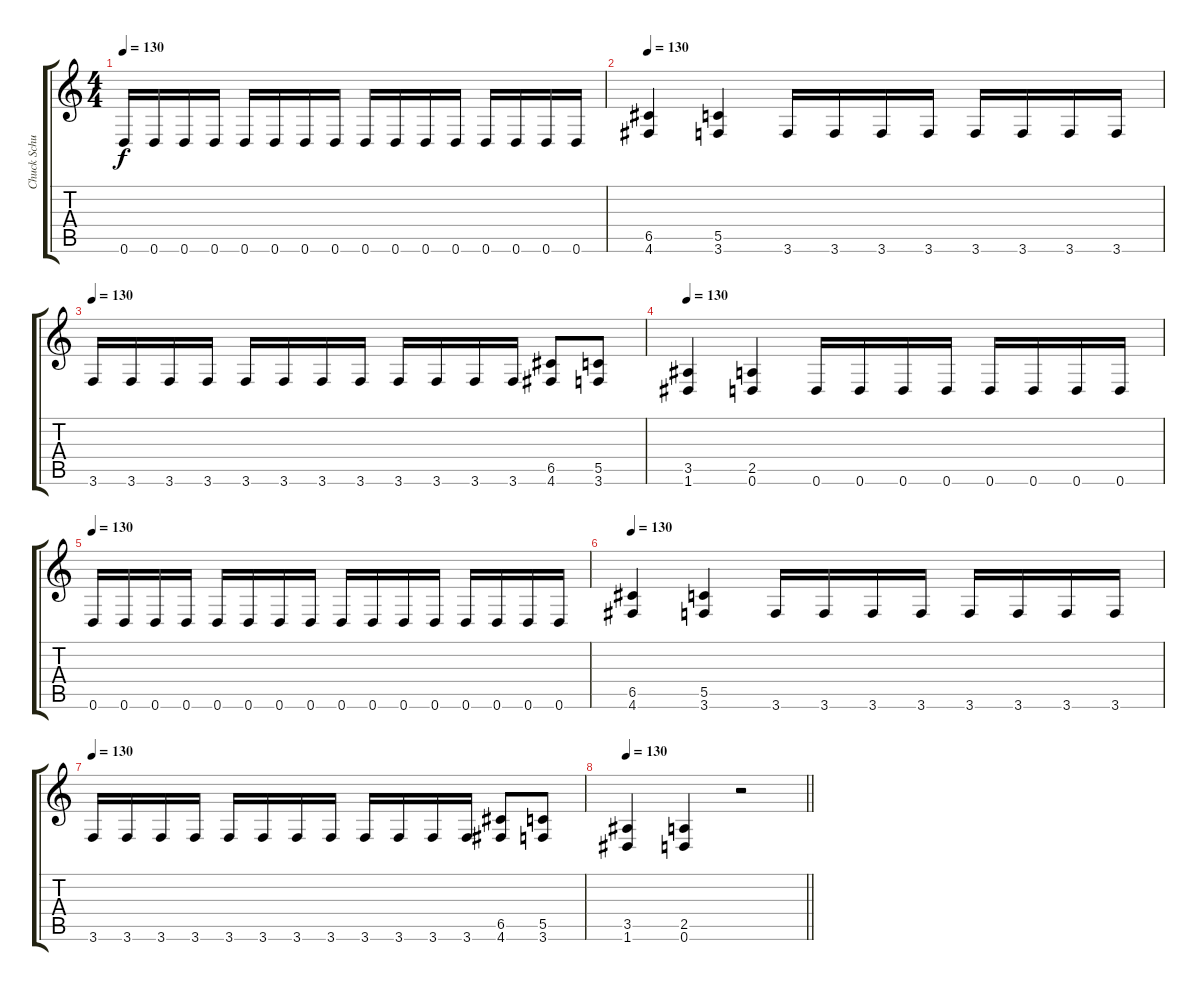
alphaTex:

\track ("Chuck Schuldiner" "Chuck Schu") {instrument distortionguitar}
\staff {score tabs}
\tuning (D4 A3 F3 C3 G2 D2) {hide}
\ts (4 4)
\tempo 130
\clef g2
\ks c
0.6.16{dy f} 0.6.16 0.6.16 0.6.16 0.6.16 0.6.16 0.6.16 0.6.16 0.6.16 0.6.16 0.6.16 0.6.16 0.6.16 0.6.16 0.6.16 0.6.16 |
\tempo 130
(6.5 4.6).4 (5.5 3.6).4 3.6.16 3.6.16 3.6.16 3.6.16 3.6.16 3.6.16 3.6.16 3.6.16 |
\tempo 130
3.6.16 3.6.16 3.6.16 3.6.16 3.6.16 3.6.16 3.6.16 3.6.16 3.6.16 3.6.16 3.6.16 3.6.16 (6.5 4.6).8 (5.5 3.6).8 |
\tempo 130
(3.5 1.6).4 (2.5 0.6).4 0.6.16 0.6.16 0.6.16 0.6.16 0.6.16 0.6.16 0.6.16 0.6.16 |
\tempo 130
0.6.16 0.6.16 0.6.16 0.6.16 0.6.16 0.6.16 0.6.16 0.6.16 0.6.16 0.6.16 0.6.16 0.6.16 0.6.16 0.6.16 0.6.16 0.6.16 |
\tempo 130
(6.5 4.6).4 (5.5 3.6).4 3.6.16 3.6.16 3.6.16 3.6.16 3.6.16 3.6.16 3.6.16 3.6.16 |
\tempo 130
3.6.16 3.6.16 3.6.16 3.6.16 3.6.16 3.6.16 3.6.16 3.6.16 3.6.16 3.6.16 3.6.16 3.6.16 (6.5 4.6).8 (5.5 3.6).8 |
\tempo 130
\barLineRight lightlight
(3.5 1.6).4 (2.5 0.6).4 r.2
